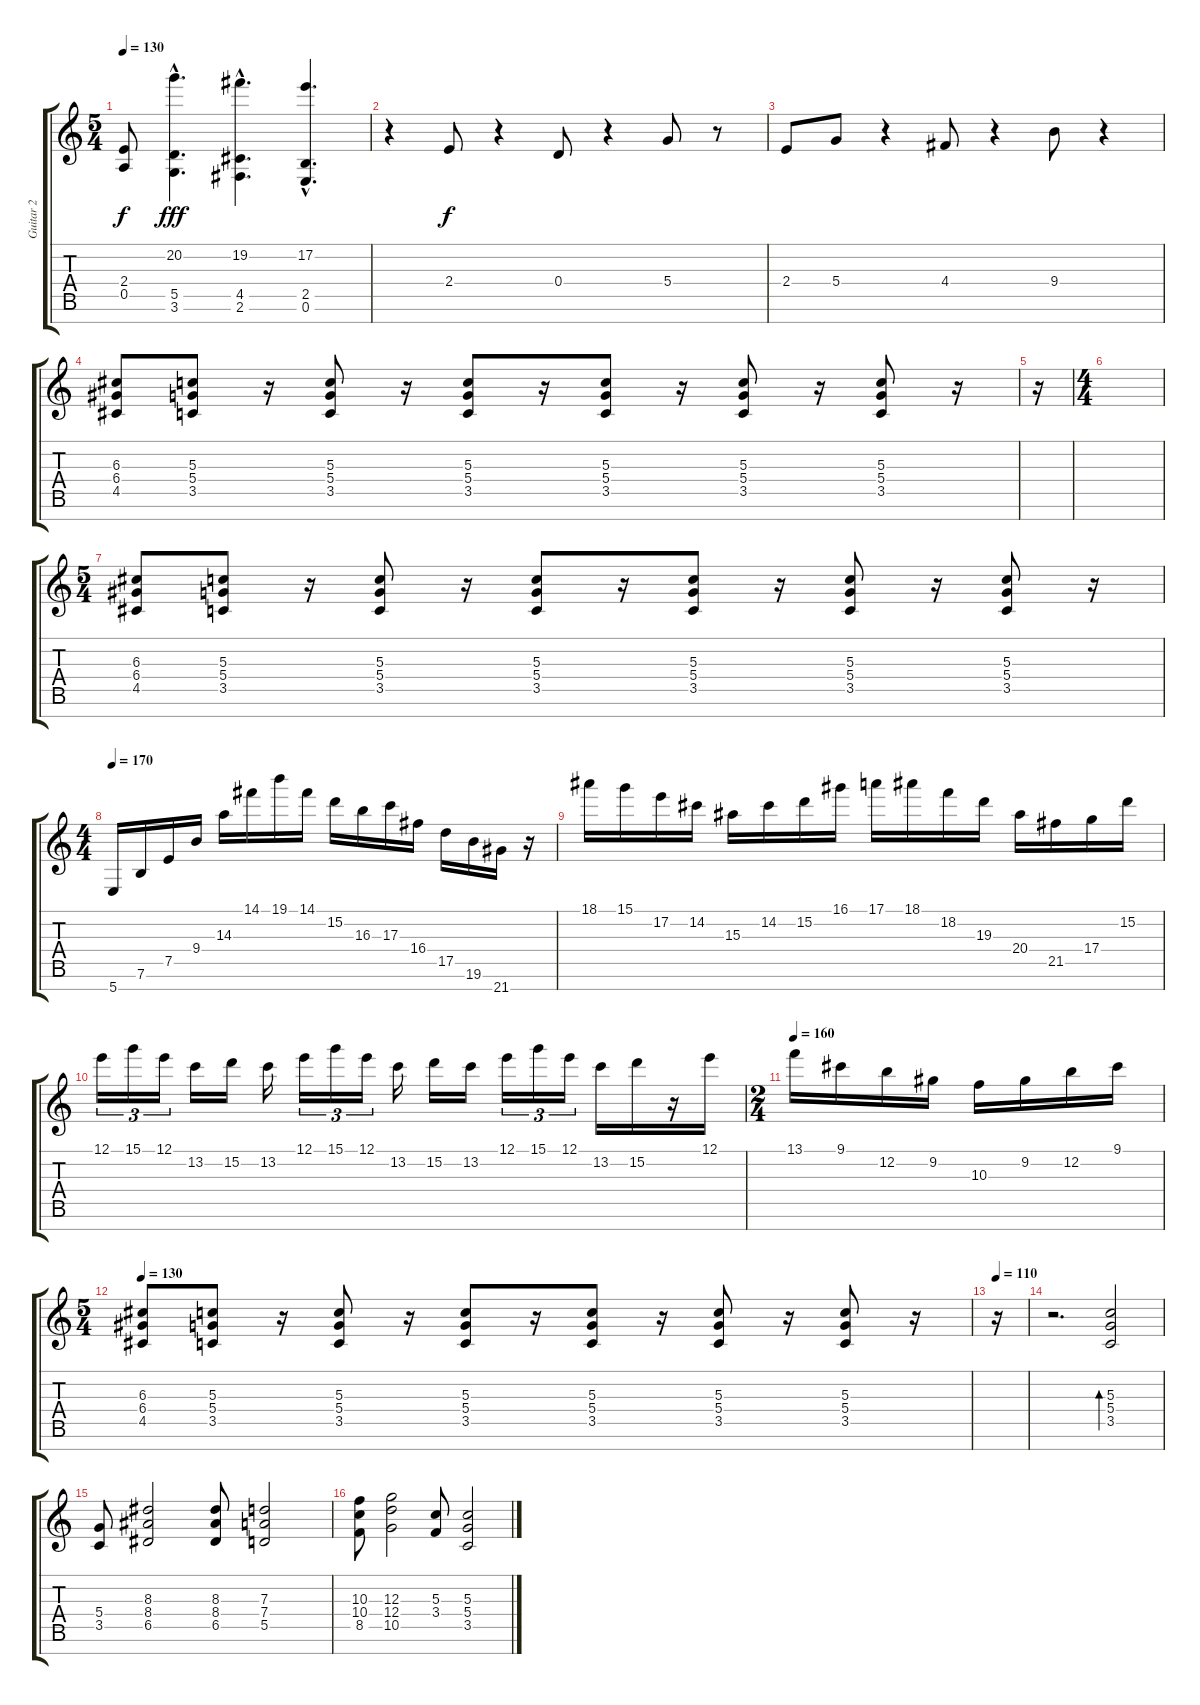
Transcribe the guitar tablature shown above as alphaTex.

\track ("Guitar 2" "Guitar 2") {instrument overdrivenguitar}
\staff {score tabs}
\tuning (E4 B3 G3 D3 A2 E2 B1) {hide}
\ts (5 4)
\tempo 130
\clef g2
\ks c
(2.4{t} 0.5{t}).8{dy f} (20.2{hac} 5.5{hac} 3.6{hac}).4{d dy fff} (19.2{hac} 4.5{hac} 2.6{hac}).4{d} (17.2{hac} 2.5{hac} 0.6{hac}).4{d} |
r.4 2.4.8{dy f} r.4 0.4.8 r.4 5.4.8 r.8 |
2.4.8 5.4.8 r.4 4.4.8 r.4 9.4.8 r.4 |
(6.3 6.4 4.5).8 (5.3 5.4 3.5).8 r.16 (5.3 5.4 3.5).8 r.16 (5.3 5.4 3.5).8 r.16 (5.3 5.4 3.5).8 r.16 (5.3 5.4 3.5).8 r.16 (5.3 5.4 3.5).8 r.16 |
r.16 |
\ts (4 4)
|
\ts (5 4)
(6.3 6.4 4.5).8 (5.3 5.4 3.5).8 r.16 (5.3 5.4 3.5).8 r.16 (5.3 5.4 3.5).8 r.16 (5.3 5.4 3.5).8 r.16 (5.3 5.4 3.5).8 r.16 (5.3 5.4 3.5).8 r.16 |
\ts (4 4)
\tempo 170
5.7.16 7.6.16 7.5.16 9.4.16 14.3.16 14.1.16 19.1.16 14.1.16 15.2.16 16.3.16 17.3.16 16.4.16 17.5.16 19.6.16 21.7.16 r.16 |
18.1.16 15.1.16 17.2.16 14.2.16 15.3.16 14.2.16 15.2.16 16.1.16 17.1.16 18.1.16 18.2.16 19.3.16 20.4.16 21.5.16 17.4.16 15.2.16 |
12.1.16{tu (3 2)} 15.1.16{tu (3 2)} 12.1.16{tu (3 2)} 13.2.16 15.2.16 13.2.16 12.1.16{tu (3 2)} 15.1.16{tu (3 2)} 12.1.16{tu (3 2)} 13.2.16 15.2.16 13.2.16 12.1.16{tu (3 2)} 15.1.16{tu (3 2)} 12.1.16{tu (3 2)} 13.2.16 15.2.16 r.16 12.1.16 |
\ts (2 4)
\tempo 160
13.1.16 9.1.16 12.2.16 9.2.16 10.3.16 9.2.16 12.2.16 9.1.16 |
\ts (5 4)
\tempo 130
(6.3 6.4 4.5).8 (5.3 5.4 3.5).8 r.16 (5.3 5.4 3.5).8 r.16 (5.3 5.4 3.5).8 r.16 (5.3 5.4 3.5).8 r.16 (5.3 5.4 3.5).8 r.16 (5.3 5.4 3.5).8 r.16 |
\tempo 110
r.16 |
r.2{d} (5.3 5.4 3.5).2{bd 480} |
(5.4 3.5).8 (8.3 8.4 6.5).2 (8.3 8.4 6.5).8 (7.3 7.4 5.5).2 |
(10.3 10.4 8.5).8 (12.3 12.4 10.5).2 (5.3 3.4).8 (5.3 5.4 3.5).2
